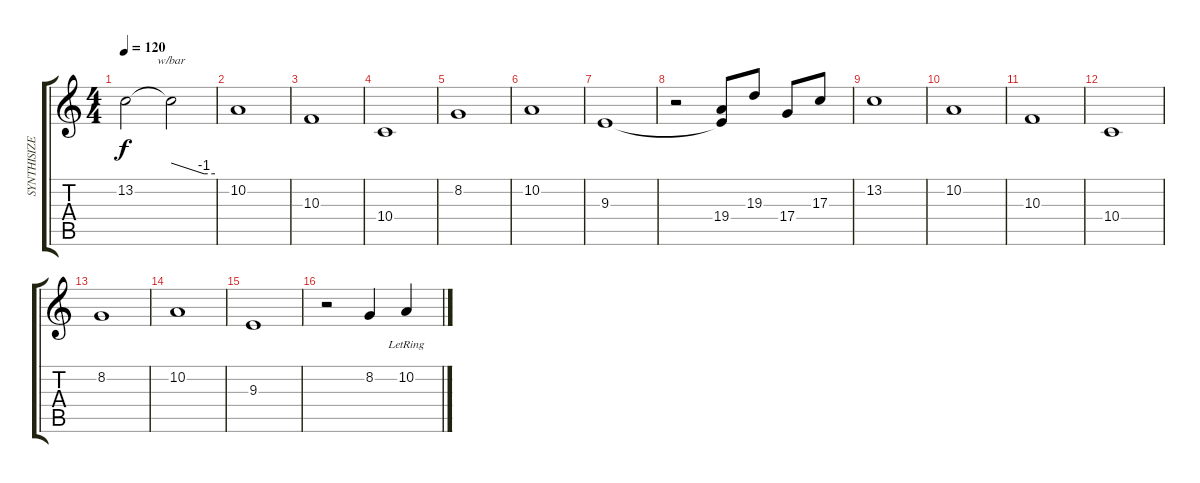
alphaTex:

\track ("SYNTHISIZER 2" "SYNTHISIZE") {instrument synthstrings1}
\staff {score tabs}
\tuning (E4 B3 G3 D3 A2 E2) {hide}
\ts (4 4)
\tempo 120
\clef g2
\ks c
13.2.2{dy f} 13.2{t}.2{tbe (custom default 0 0 45 -4 60 -4)} |
10.2.1 |
10.3.1 |
10.4.1 |
8.2.1 |
10.2.1 |
9.3.1 |
r.2 (9.3{t} 19.4).8 19.3.8 17.4.8 17.3.8 |
13.2.1 |
10.2.1 |
10.3.1 |
10.4.1 |
8.2.1 |
10.2.1 |
9.3.1 |
r.2 8.2.4 10.2{lr}.4
